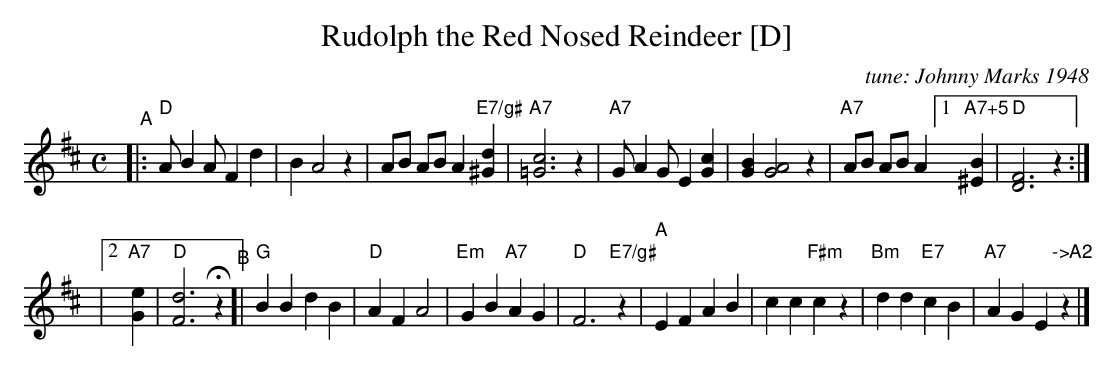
X:1
T: Rudolph the Red Nosed Reindeer [D]
C: tune: Johnny Marks 1948
M: C
L: 1/8
K: D
"^A"\
|: "D"A B2 A F2 d2 | B2 A4 z2 \
|  AB AB A2 "E7/g#"[d2^G2] | "A7"[c6=G6] z2 \
| "A7"G A2 G E2 [c2G2] | [B2G2] [A4G4] z2 \
| "A7"AB AB A2 [1 "A7+5"[B2^E2] | "D"[F6D6] z2 :|
                |[2 "A7"[e2G2] | "D"[d6F6] Hz2 \
"^B"\
[| "G"B2 B2 d2 B2 | "D"A2 F2 A4 \
| "Em"G2 B2 "A7"A2 G2 | "D"F6 "E7/g#"z2 \
| "A"E2 F2 A2 B2 | c2 c2 "F#m"c2 z2 \
| "Bm"d2 d2 "E7"c2 B2 | "A7"A2 G2 E2 "->A2"z2 |]
